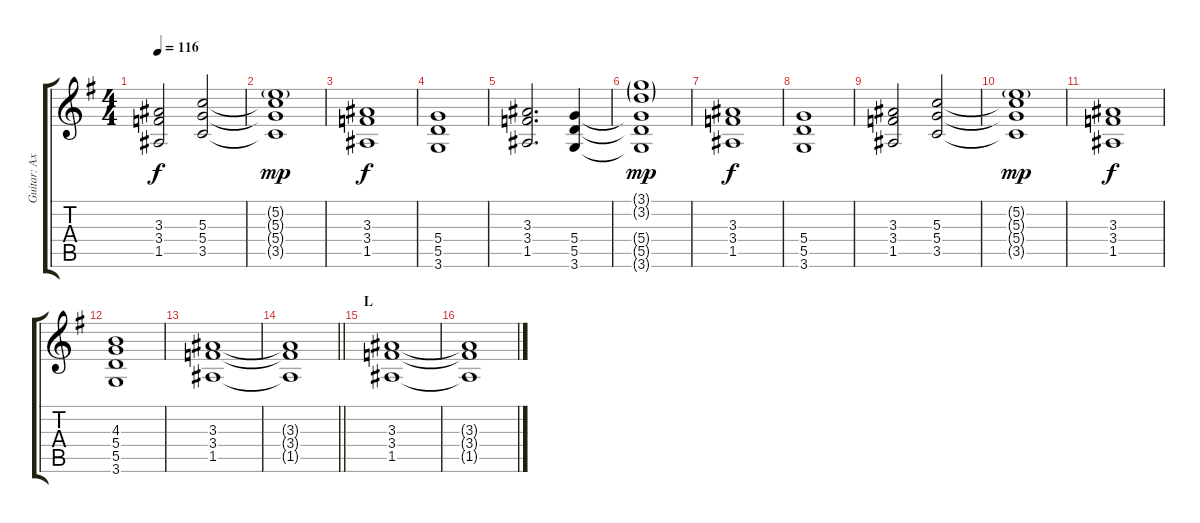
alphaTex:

\track ("Guitar: Axel" "Guitar: Ax") {instrument electricguitarjazz}
\staff {score tabs}
\tuning (E4 B3 G3 D3 A2 E2) {hide}
\ts (4 4)
\tempo 116
\clef g2
\ks g
(3.3 3.4 1.5).2{dy f} (5.3 5.4 3.5).2 |
(5.2{g} 5.3{t} 5.4{t} 3.5{t}).1{dy mp} |
(3.3 3.4 1.5).1{dy f} |
(5.4 5.5 3.6).1 |
(3.3 3.4 1.5).2{d} (5.4 5.5 3.6).4 |
(3.1{g} 3.2{g} 5.4{t} 5.5{t} 3.6{t}).1{dy mp} |
(3.3 3.4 1.5).1{dy f} |
(5.4 5.5 3.6).1 |
(3.3 3.4 1.5).2 (5.3 5.4 3.5).2 |
(5.2{g} 5.3{t} 5.4{t} 3.5{t}).1{dy mp} |
(3.3 3.4 1.5).1{dy f} |
(4.3 5.4 5.5 3.6).1 |
(3.3 3.4 1.5).1 |
\barLineRight lightlight
(3.3{t} 3.4{t} 1.5{t}).1 |
\section ("" "L")
(3.3 3.4 1.5).1 |
(3.3{t} 3.4{t} 1.5{t}).1
